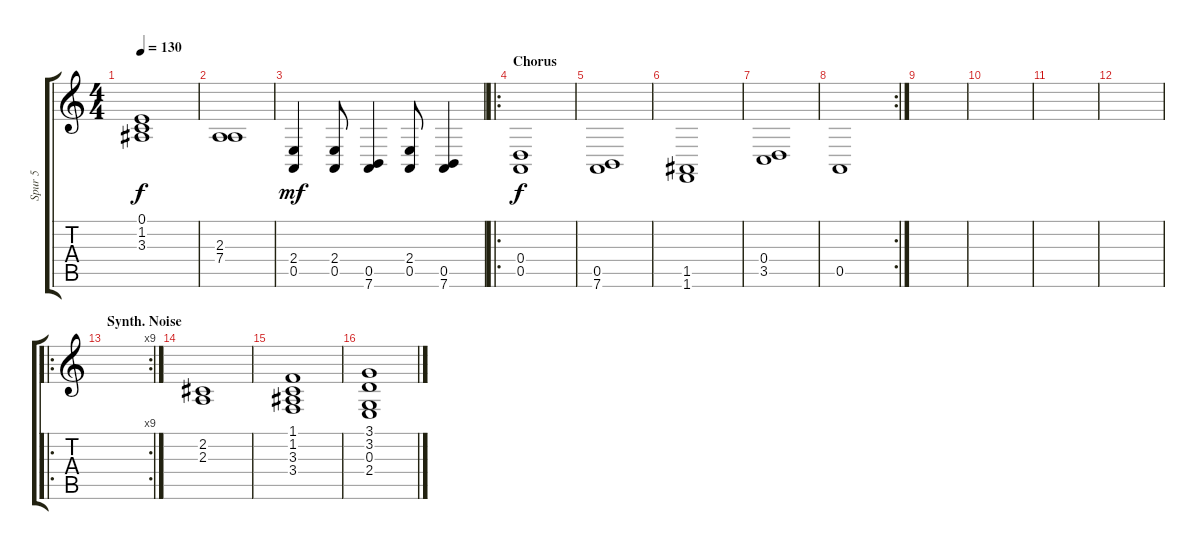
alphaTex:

\track ("Spur 5" "Spur 5") {instrument reedorgan}
\staff {score tabs}
\tuning (E4 B3 G3 D3 A2 E2) {hide}
\ts (4 4)
\tempo 130
\clef g2
\ks c
(0.1 1.2 3.3).1{dy f} |
(2.3 7.4).1 |
(2.4 0.5).4{dy mf} (2.4 0.5).8 (0.5 7.6).4 (2.4 0.5).8 (0.5 7.6).4 |
\ro
\section ("" "Chorus")
(0.4 0.5).1{dy f} |
(0.5 7.6).1 |
(1.5 1.6).1 |
(0.4 3.5).1 |
\rc 2
0.5.1 |
|
|
|
|
\ro
\rc 9
\section ("" "Synth. Noise")
|
\section ("" "")
(2.2 2.3).1 |
(1.1 1.2 3.3 3.4).1 |
(3.1 3.2 0.3 2.4).1
